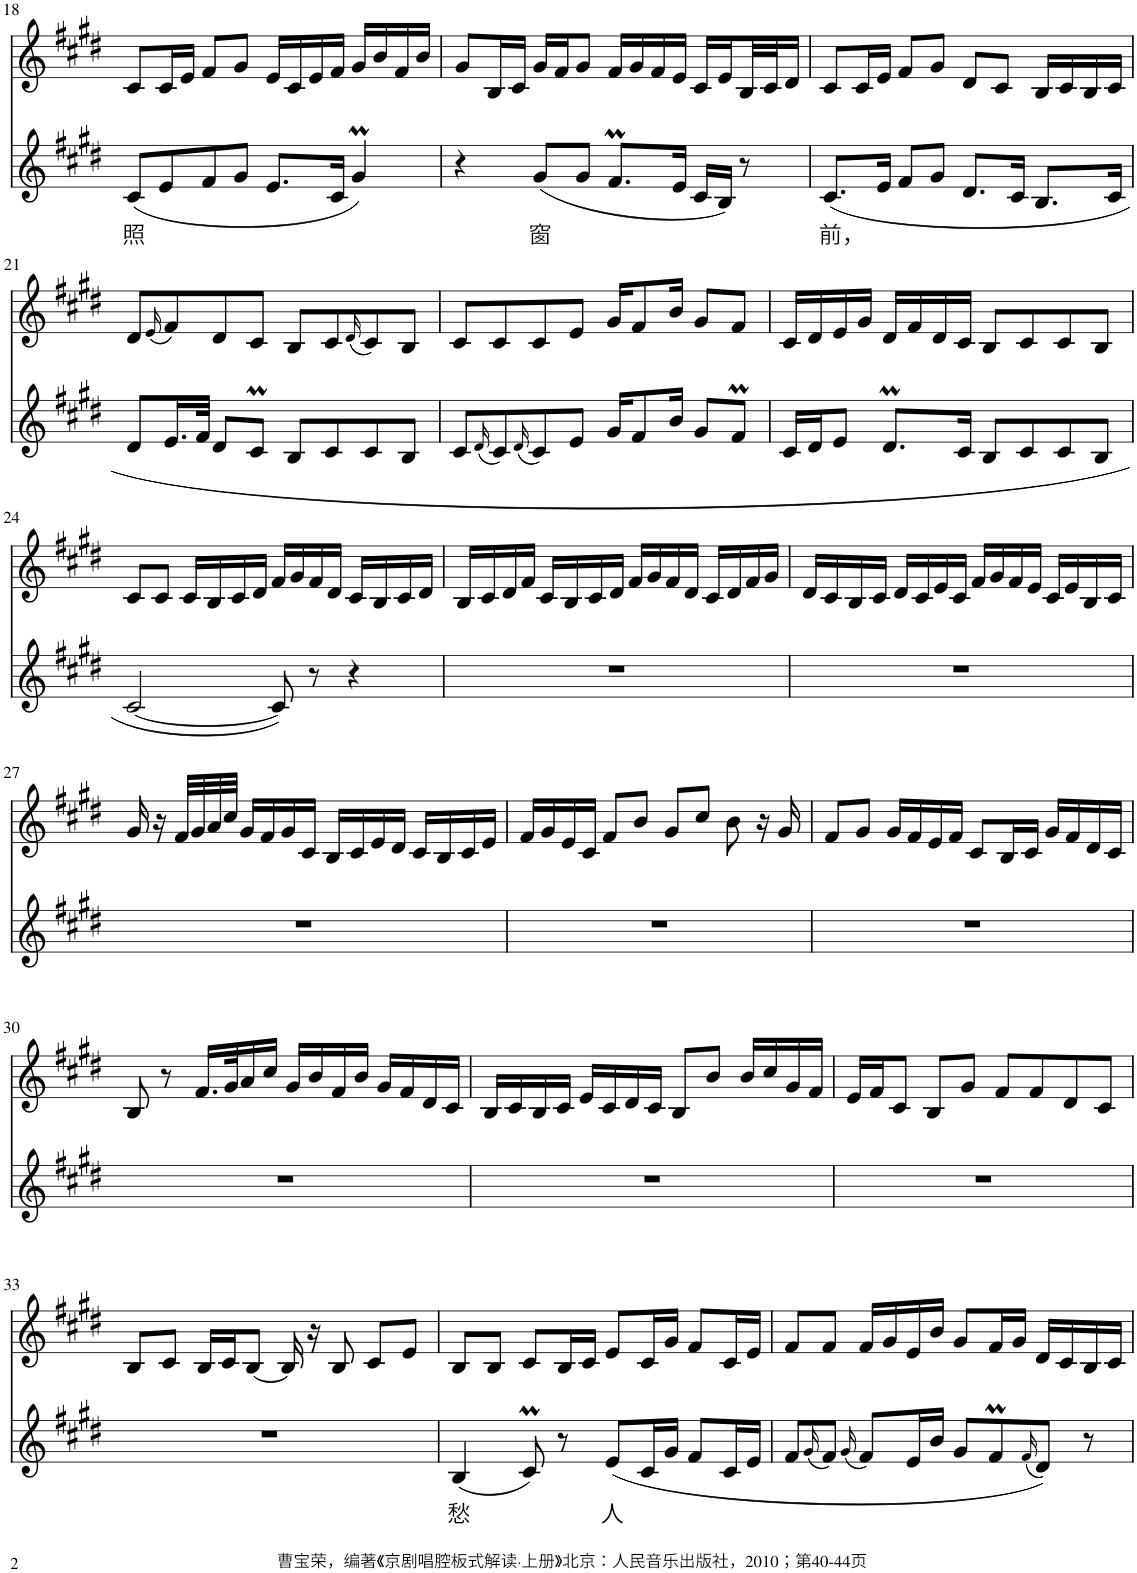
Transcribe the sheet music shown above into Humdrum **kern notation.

**kern	**text	**kern
*part2	*part2	*part1
*staff2	*staff2	*staff1
*I"Piano	*	*I"Piano
*I'Pno	*	*I'Pno
!!LO:PB:g=z
*clefG2	*	*clefG2
*k[f#c#g#d#]	*	*k[f#c#g#d#]
*M4/4	*	*M4/4
=18	=18	=18
!	!LO:LY:b	!
(8c#/L	照	8c#/L
8e/	.	16c#/L
.	.	16e/JJ
8f#/	.	8f#/L
8g#/J	.	8g#/J
8.e/L	.	16e/LL
.	.	16c#/
.	.	16e/
16c#/Jk	.	16f#/JJ
4g#m/)	.	16g#/LL
.	.	16b/
.	.	16f#/
.	.	16b/JJ
=19	=19	=19
4r	.	8g#/L
.	.	16B/L
.	.	16c#/JJ
!	!LO:LY:b	!
(8g#/L	窗	16g#/LL
.	.	16f#/J
8g#/J	.	8g#/J
8.f#M/L	.	16f#/LL
.	.	16g#/
.	.	16f#/
16e/Jk	.	16e/JJ
16c#/LL	.	16c#/LL
16B/JJ)	.	16e/
8r	.	32B/L
.	.	32c#/J
.	.	16d#/JJ
=20	=20	=20
!	!LO:LY:b	!
(8.c#/L	前，	8c#/L
.	.	16c#/L
16e/Jk	.	16e/JJ
8f#/L	.	8f#/L
8g#/J	.	8g#/J
8.d#/L	.	8d#/L
.	.	8c#/J
16c#/Jk	.	.
8.B/L	.	16B/LL
.	.	16c#/
.	.	16B/
16c#/Jk	.	16c#/JJ
!!LO:LB:g=z
=21	=21	=21
8d#/L	.	8d#/L
.	.	(16qe/
16.e/L	.	8f#/)
32f#/JJk	.	.
8d#/L	.	8d#/
8c#M/J	.	8c#/J
8B/L	.	8B/L
8c#/	.	8c#/
.	.	(16qd#/
8c#/	.	8c#/)
8B/J	.	8B/J
=22	=22	=22
8c#/L	.	8c#/L
(16qd#/	.	.
8c#/)	.	8c#/
(16qd#/	.	.
8c#/)	.	8c#/
8e/J	.	8e/J
16g#/KL	.	16g#/KL
8f#/	.	8f#/
16b/Jk	.	16b/Jk
8g#/L	.	8g#/L
8f#M/J	.	8f#/J
=23	=23	=23
16c#/LL	.	16c#/LL
16d#/J	.	16d#/
8e/J	.	16e/
.	.	16g#/JJ
8.d#m/L	.	16d#/LL
.	.	16f#/
.	.	16d#/
16c#/Jk	.	16c#/JJ
8B/L	.	8B/L
8c#/	.	8c#/
8c#/	.	8c#/
8B/J	.	8B/J
!!LO:LB:g=z
=24	=24	=24
[2c#/	.	8c#/L
.	.	8c#/J
.	.	16c#/LL
.	.	16B/
.	.	16c#/
.	.	16d#/JJ
8c#/])	.	16f#/LL
.	.	16g#/
8r	.	16f#/
.	.	16d#/JJ
4r	.	16c#/LL
.	.	16B/
.	.	16c#/
.	.	16d#/JJ
=25	=25	=25
1r	.	16B/LL
.	.	16c#/
.	.	16d#/
.	.	16f#/JJ
.	.	16c#/LL
.	.	16B/
.	.	16c#/
.	.	16d#/JJ
.	.	16f#/LL
.	.	16g#/
.	.	16f#/
.	.	16d#/JJ
.	.	16c#/LL
.	.	16d#/
.	.	16f#/
.	.	16g#/JJ
=26	=26	=26
1r	.	16d#/LL
.	.	16c#/
.	.	16B/
.	.	16c#/JJ
.	.	16d#/LL
.	.	16c#/
.	.	16e/
.	.	16c#/JJ
.	.	16f#/LL
.	.	16g#/
.	.	16f#/
.	.	16e/JJ
.	.	16c#/LL
.	.	16e/
.	.	16B/
.	.	16c#/JJ
!!LO:LB:g=z
=27	=27	=27
1r	.	16g#/
.	.	16r
.	.	32f#/LLL
.	.	32g#/
.	.	32a/
.	.	32cc#/JJJ
.	.	16g#/LL
.	.	16f#/
.	.	16g#/
.	.	16c#/JJ
.	.	16B/LL
.	.	16c#/
.	.	16e/
.	.	16d#/JJ
.	.	16c#/LL
.	.	16B/
.	.	16c#/
.	.	16e/JJ
=28	=28	=28
1r	.	16f#/LL
.	.	16g#/
.	.	16e/
.	.	16c#/JJ
.	.	8f#/L
.	.	8b/J
.	.	8g#/L
.	.	8cc#/J
.	.	8b\
.	.	16r
.	.	16g#/
=29	=29	=29
1r	.	8f#/L
.	.	8g#/J
.	.	16g#/LL
.	.	16f#/
.	.	16e/
.	.	16f#/JJ
.	.	8c#/L
.	.	16B/L
.	.	16c#/JJ
.	.	16g#/LL
.	.	16f#/
.	.	16d#/
.	.	16c#/JJ
!!LO:LB:g=z
=30	=30	=30
1r	.	8B/
.	.	8r
.	.	16.f#/LL
.	.	32g#/K
.	.	16a/
.	.	16cc#/JJ
.	.	16g#/LL
.	.	16b/
.	.	16f#/
.	.	16b/JJ
.	.	16g#/LL
.	.	16f#/
.	.	16d#/
.	.	16c#/JJ
=31	=31	=31
1r	.	16B/LL
.	.	16c#/
.	.	16B/
.	.	16c#/JJ
.	.	16e/LL
.	.	16c#/
.	.	16d#/
.	.	16c#/JJ
.	.	8B/L
.	.	8b/J
.	.	16b/LL
.	.	16cc#/
.	.	16g#/
.	.	16f#/JJ
=32	=32	=32
1r	.	16e/LL
.	.	16f#/J
.	.	8c#/J
.	.	8B/L
.	.	8g#/J
.	.	8f#/L
.	.	8f#/
.	.	8d#/
.	.	8c#/J
!!LO:LB:g=z
=33	=33	=33
1r	.	8B/L
.	.	8c#/J
.	.	16B/LL
.	.	16c#/J
.	.	[8B/J
.	.	16B/]
.	.	16r
.	.	8B/
.	.	8c#/L
.	.	8e/J
=34	=34	=34
!	!LO:LY:b	!
(4B/	愁	8B/L
.	.	8B/J
8c#M/)	.	8c#/L
8r	.	16B/L
.	.	16c#/JJ
!	!LO:LY:b	!
(8e/L	人	8e/L
16c#/L	.	16c#/L
16g#/JJ	.	16g#/JJ
8f#/L	.	8f#/L
16c#/L	.	16c#/L
16e/JJ	.	16e/JJ
=35	=35	=35
8f#/L	.	8f#/L
(16qg#/	.	.
8f#/J)	.	8f#/J
(16qg#/	.	.
8f#/L)	.	16f#/LL
.	.	16g#/
16e/L	.	16e/
16b/JJ	.	16b/JJ
8g#/L	.	8g#/L
8f#M/	.	16f#/L
.	.	16g#/JJ
(16qf#/	.	.
8d#/J))	.	16d#/LL
.	.	16c#/
8r	.	16B/
.	.	16c#/JJ
=	=	=
*-	*-	*-
